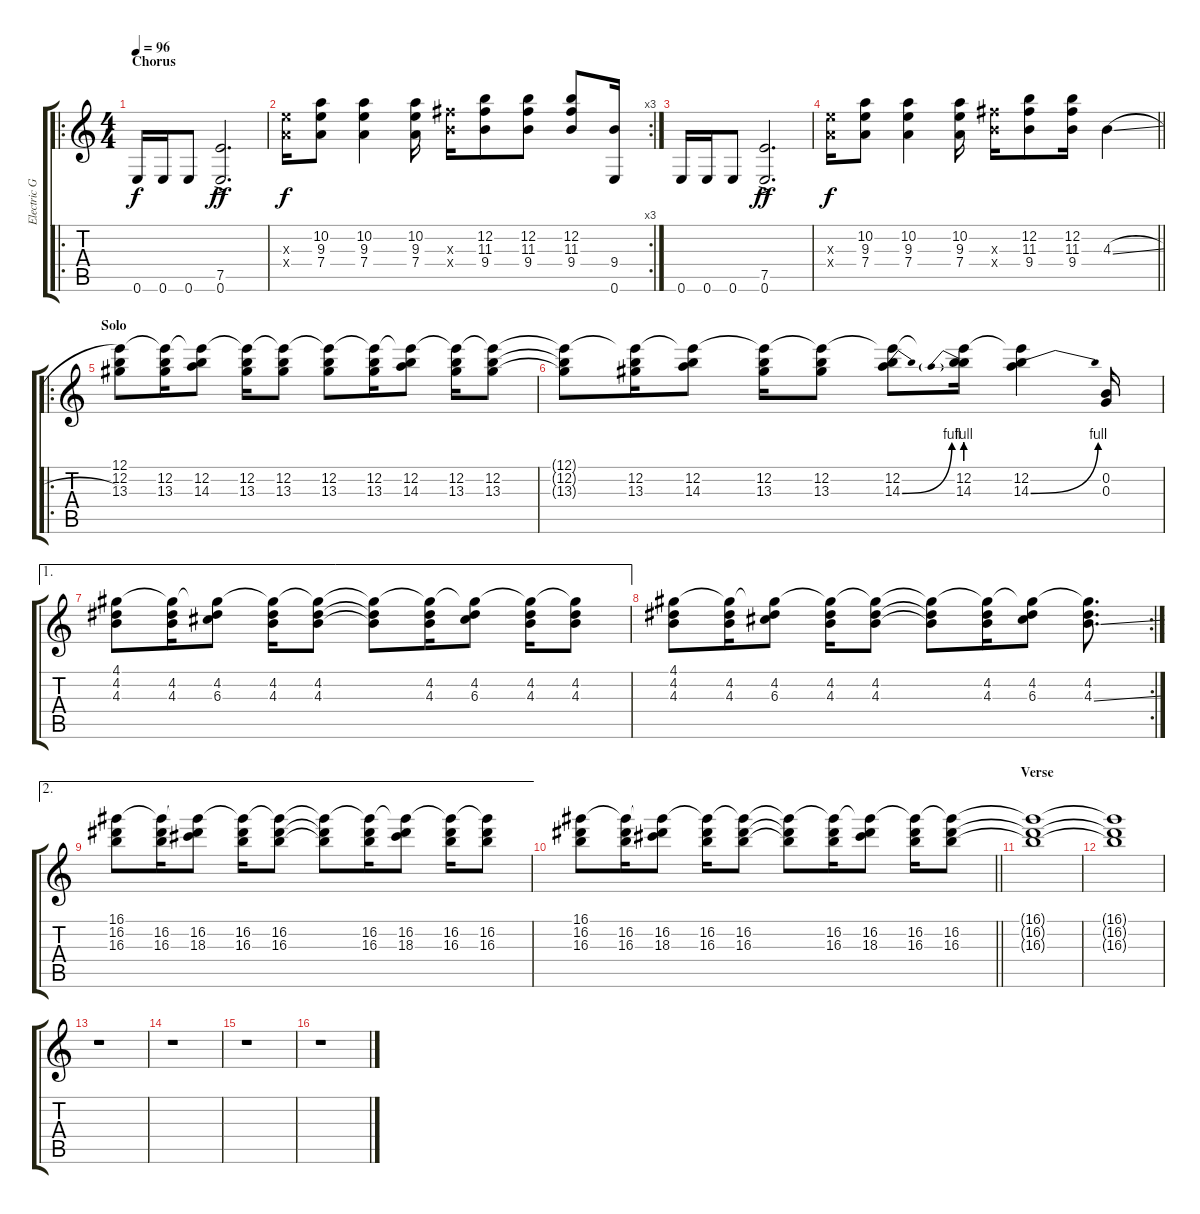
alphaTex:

\track ("Electric Gtr (Right)" "Electric G") {instrument overdrivenguitar}
\staff {score tabs}
\tuning (E4 B3 G3 D3 A2 E2) {hide}
\ro
\ts (4 4)
\section ("" "Chorus")
\tempo 96
\clef g2
\ks c
0.6.16{dy f} 0.6.16 0.6.8 (7.5{ac} 0.6{ac}).2{d dy ff} |
\rc 3
(9.3{x} 7.4{x}).16{dy f} (10.2 9.3 7.4).8 (10.2 9.3 7.4).4 (10.2 9.3 7.4).16 (11.3{x} 9.4{x}).16 (12.2 11.3 9.4).8 (12.2 11.3 9.4).8 (12.2 11.3 9.4).8 (9.4 0.6).16 |
0.6.16 0.6.16 0.6.8 (7.5{ac} 0.6{ac}).2{d dy ff} |
\barLineRight lightlight
(9.3{x} 7.4{x}).16{dy f} (10.2 9.3 7.4).8 (10.2 9.3 7.4).4 (10.2 9.3 7.4).16 (11.3{x} 9.4{x}).16 (12.2 11.3 9.4).8 (12.2 11.3 9.4).16 4.3{sl}.4 |
\ro
\section ("" "Solo")
(12.1 12.2 13.3).8 (12.1{t} 12.2 13.3).16 (12.1{t} 12.2 14.3).8 (12.1{t} 12.2 13.3).16 (12.1{t} 12.2 13.3).8 (12.1{t} 12.2 13.3).8 (12.1{t} 12.2 13.3).16 (12.1{t} 12.2 14.3).8 (12.1{t} 12.2 13.3).16 (12.1{t} 12.2 13.3).8 |
(12.1{t} 12.2{t} 13.3{t}).8 (12.1{t} 12.2 13.3).16 (12.1{t} 12.2 14.3).8 (12.1{t} 12.2 13.3).16 (12.1{t} 12.2 13.3).8 (12.1{t} 12.2 14.3{be (bend 0 0 60 4)}).8 (12.1{t} 12.2 14.3{be (prebend 0 4 60 4)}).16 (12.1{t} 12.2 14.3{be (bend 0 0 60 4)}).4 (0.2 0.3).16 |
\ae 1
(4.1 4.2 4.3).8 (4.1{t} 4.2 4.3).16 (4.1{t} 4.2 6.3).8 (4.1{t} 4.2 4.3).16 (4.1{t} 4.2 4.3).8 (4.1{t} 4.2{t} 4.3{t}).8 (4.1{t} 4.2 4.3).16 (4.1{t} 4.2 6.3).8 (4.1{t} 4.2 4.3).16 (4.1{t} 4.2 4.3).8 |
\rc 2
(4.1 4.2 4.3).8 (4.1{t} 4.2 4.3).16 (4.1{t} 4.2 6.3).8 (4.1{t} 4.2 4.3).16 (4.1{t} 4.2 4.3).8 (4.1{t} 4.2{t} 4.3{t}).8 (4.1{t} 4.2 4.3).16 (4.1{t} 4.2 6.3).8 (4.1{t} 4.2 4.3{ss}).8{d} |
\ae 2
(16.1 16.2 16.3).8 (16.1{t} 16.2 16.3).16 (16.1{t} 16.2 18.3).8 (16.1{t} 16.2 16.3).16 (16.1{t} 16.2 16.3).8 (16.1{t} 16.2{t} 16.3{t}).8 (16.1{t} 16.2 16.3).16 (16.1{t} 16.2 18.3).8 (16.1{t} 16.2 16.3).16 (16.1{t} 16.2 16.3).8 |
\barLineRight lightlight
(16.1 16.2 16.3).8 (16.1{t} 16.2 16.3).16 (16.1{t} 16.2 18.3).8 (16.1{t} 16.2 16.3).16 (16.1{t} 16.2 16.3).8 (16.1{t} 16.2{t} 16.3{t}).8 (16.1{t} 16.2 16.3).16 (16.1{t} 16.2 18.3).8 (16.1{t} 16.2 16.3).16 (16.1{t} 16.2 16.3).8{volume 4} |
\section ("" "Verse")
(16.1{t} 16.2{t} 16.3{t}).1 |
(16.1{t} 16.2{t} 16.3{t}).1 |
r.1 |
r.1 |
r.1 |
r.1
